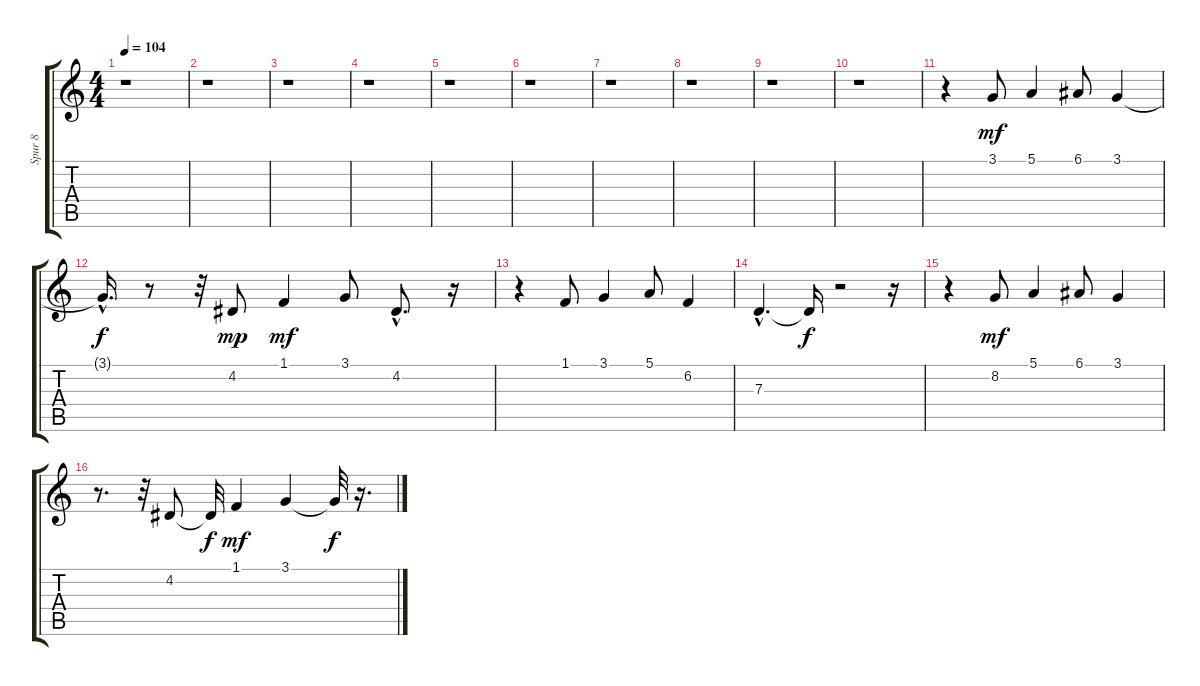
\track ("Spur 8" "Spur 8") {instrument electricpiano2}
\staff {score tabs}
\tuning (E4 B3 G3 D3 A2 E2) {hide}
\ts (4 4)
\tempo 104
\clef g2
\ks c
r.1{dy mf} |
r.1 |
r.1 |
r.1 |
r.1 |
r.1 |
r.1 |
r.1 |
r.1 |
r.1 |
r.4 3.1.8 5.1.4 6.1.8 3.1.4 |
3.1{hac t}.16{d dy f} r.8 r.32 4.2.8{dy mp} 1.1.4{dy mf} 3.1.8 4.2{hac}.8{d} r.16 |
r.4 1.1.8 3.1.4 5.1.8 6.2.4 |
7.3{hac}.4{d} 7.3{t}.16{dy f} r.2 r.16 |
r.4 8.2.8{dy mf} 5.1.4 6.1.8 3.1.4 |
r.8{d} r.32 4.2.8 4.2{t}.32{dy f} 1.1.4{dy mf} 3.1.4 3.1{t}.32{dy f} r.16{d}
